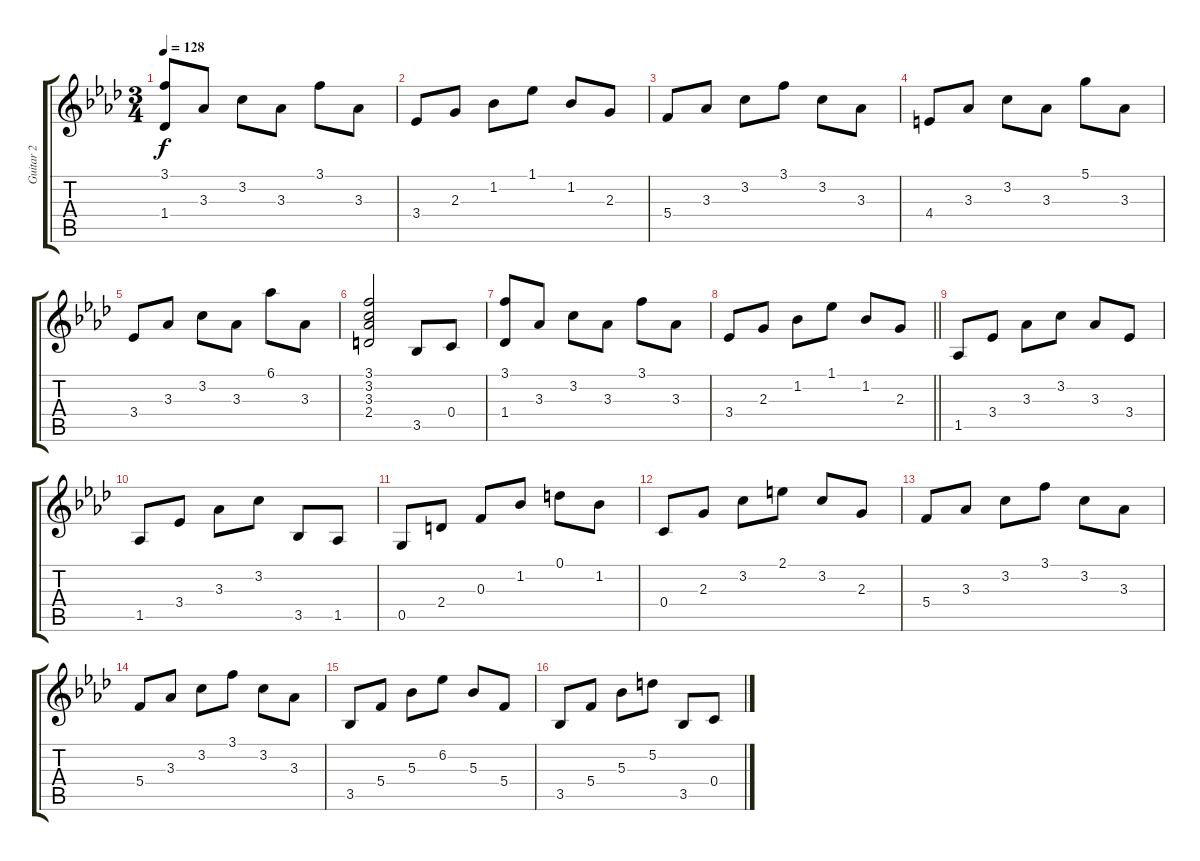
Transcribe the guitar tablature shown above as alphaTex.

\track ("Guitar 2" "Guitar 2") {instrument acousticguitarsteel}
\staff {score tabs}
\tuning (D4 A3 F3 C3 G2 D2) {hide}
\ts (3 4)
\tempo 128
\clef g2
\ks fminor
(3.1 1.4).8{dy f} 3.3.8 3.2.8 3.3.8 3.1.8 3.3.8 |
3.4.8 2.3.8 1.2.8 1.1.8 1.2.8 2.3.8 |
5.4.8 3.3.8 3.2.8 3.1.8 3.2.8 3.3.8 |
4.4.8 3.3.8 3.2.8 3.3.8 5.1.8 3.3.8 |
3.4.8 3.3.8 3.2.8 3.3.8 6.1.8 3.3.8 |
(3.1 3.2 3.3 2.4).2 3.5.8 0.4.8 |
(3.1 1.4).8 3.3.8 3.2.8 3.3.8 3.1.8 3.3.8 |
\barLineRight lightlight
3.4.8 2.3.8 1.2.8 1.1.8 1.2.8 2.3.8 |
1.5.8 3.4.8 3.3.8 3.2.8 3.3.8 3.4.8 |
1.5.8 3.4.8 3.3.8 3.2.8 3.5.8 1.5.8 |
0.5.8 2.4.8 0.3.8 1.2.8 0.1.8 1.2.8 |
0.4.8 2.3.8 3.2.8 2.1.8 3.2.8 2.3.8 |
5.4.8 3.3.8 3.2.8 3.1.8 3.2.8 3.3.8 |
5.4.8 3.3.8 3.2.8 3.1.8 3.2.8 3.3.8 |
3.5.8 5.4.8 5.3.8 6.2.8 5.3.8 5.4.8 |
3.5.8 5.4.8 5.3.8 5.2.8 3.5.8 0.4.8
